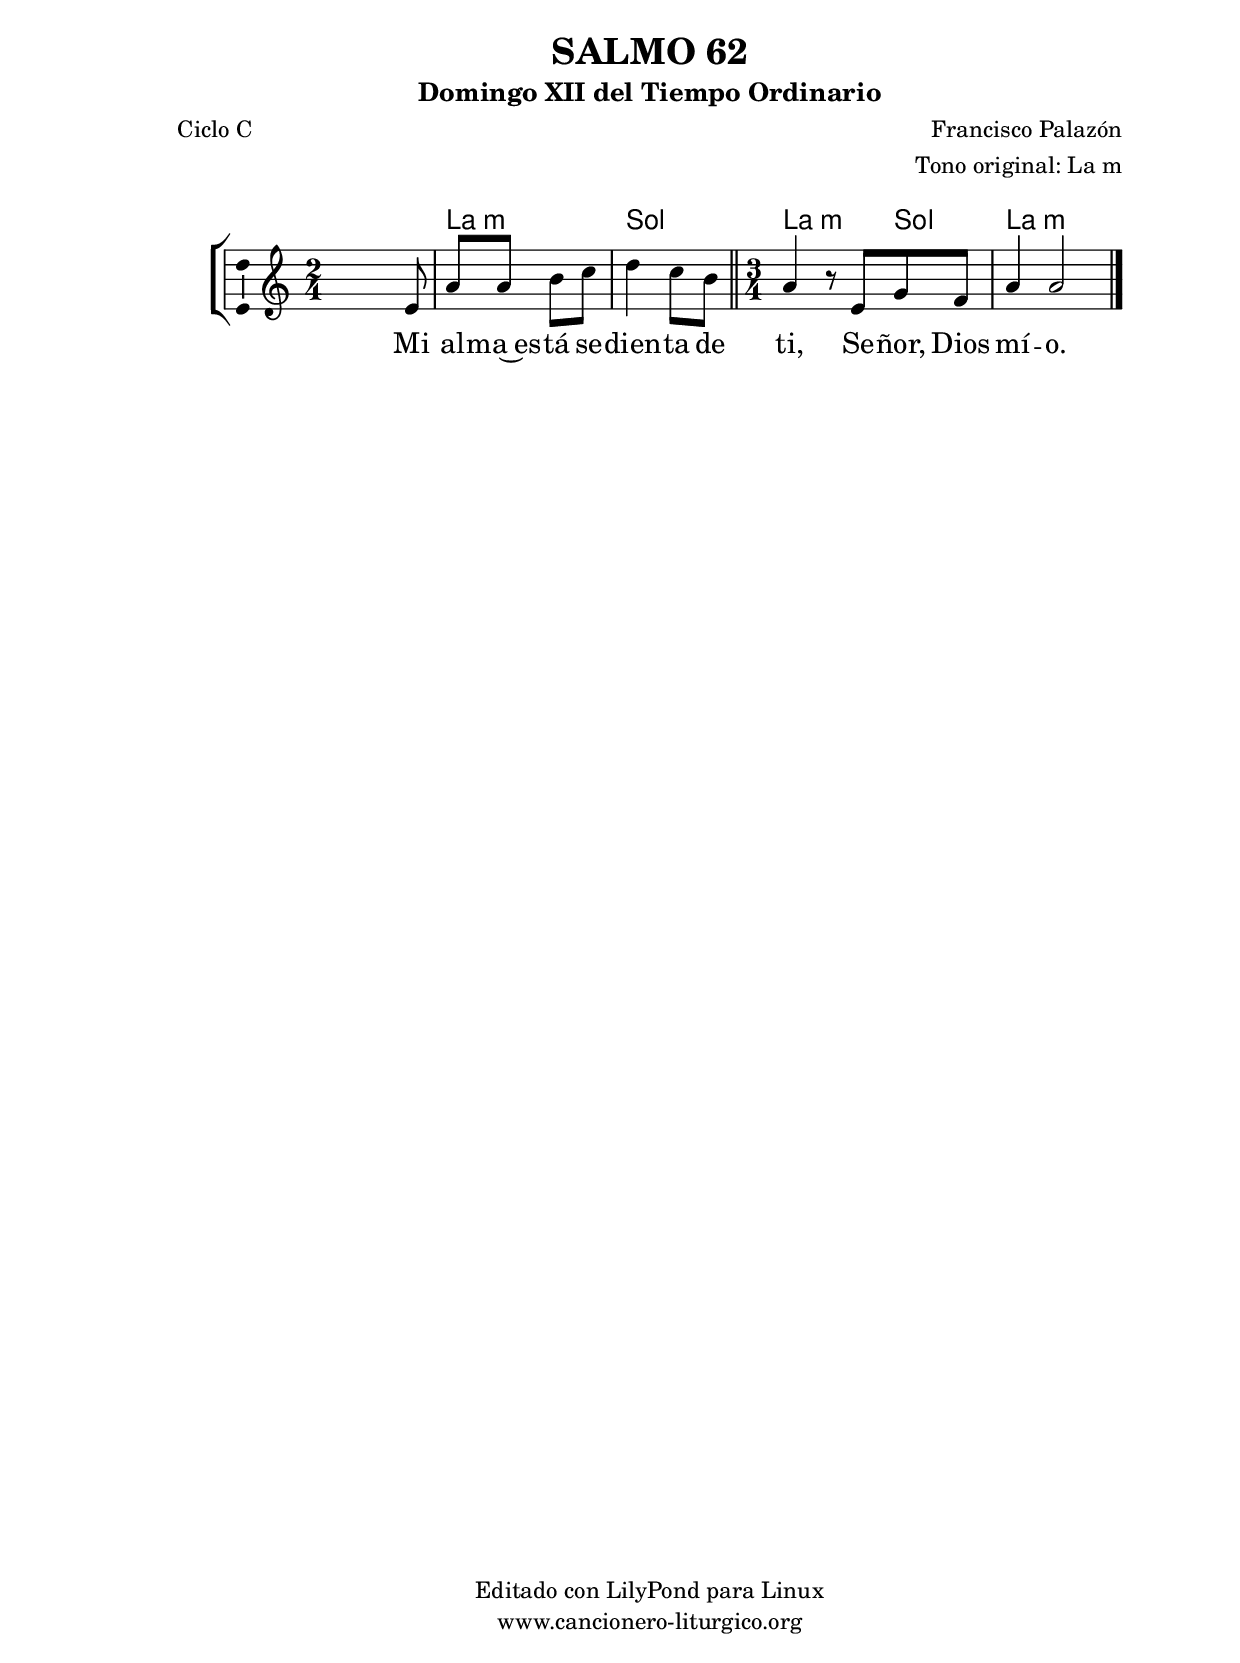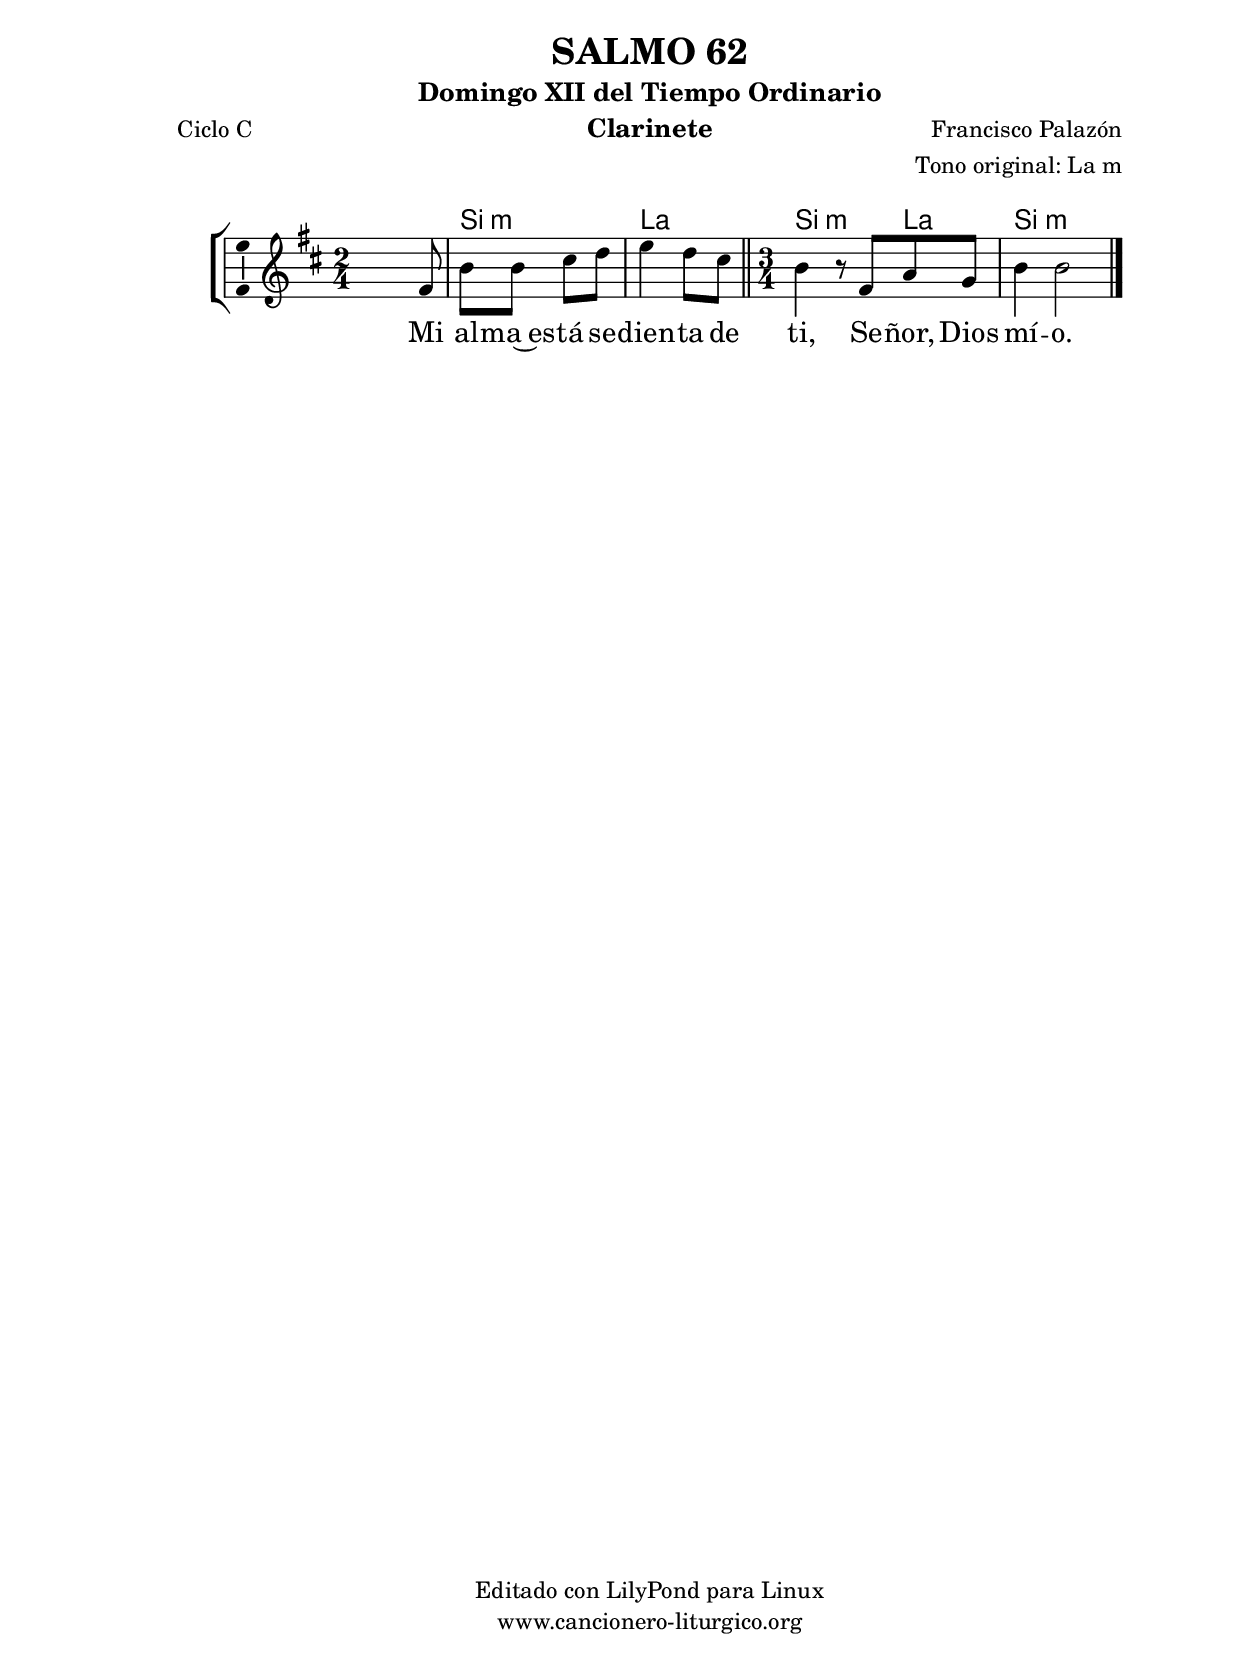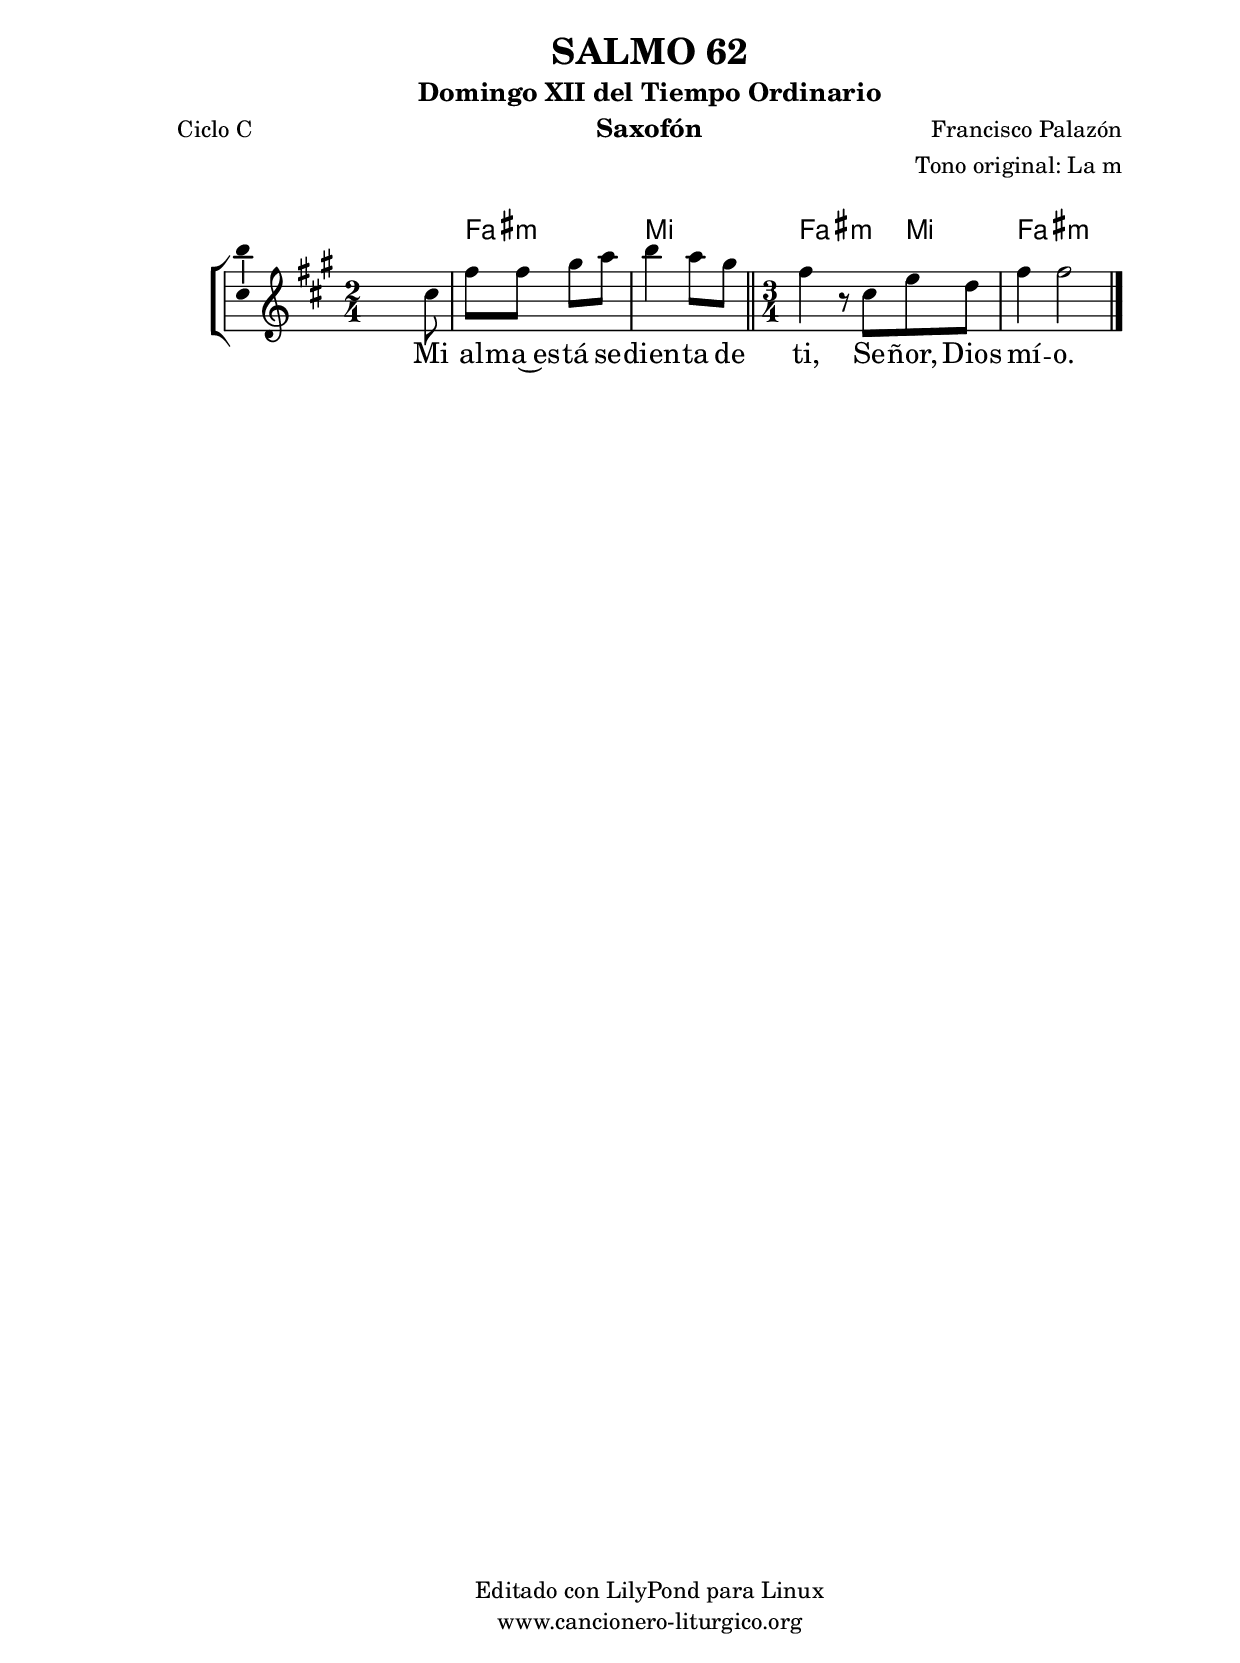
%
%para convertir .midi en .wav:
%timidity filename.midi -Ow -o finename.wav
%
%
%Para convertir de .wav a .mp3:
%lame -h -m j filename.wav
%
%
%para escuchar el midi:
%timidity nombrefichero.midi
%


%versión de lilypond para la que se ha escrito esta partitura:
\version "2.16.0"

	%Tamaño papel
	#(set-default-paper-size "a4")
	%Tamaño partitura
	#(set-global-staff-size 20)
	%No responde al pulsar sobre una nota
	#(ly:set-option 'point-and-click #f)

%parámetros del encabezamiento:
\header {
	title = "SALMO 62"
	subtitle = "Domingo XII del Tiempo Ordinario"
	composer = "Francisco Palazón"
	poet = "Ciclo C"
	meter = ""
	arranger = "Tono original: La m"
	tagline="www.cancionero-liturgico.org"
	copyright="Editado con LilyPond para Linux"
	}

%parámetros asociados al papel:
\paper  {
	oddHeaderMarkup = \markup {\fill-line { \on-the-fly #not-first-page \fromproperty #'header:title \on-the-fly #not-first-page \fromproperty #'header:composer }}
	evenHeaderMarkup = \markup {\fill-line { \fromproperty #'header:composer \fromproperty #'header:title }}
	#(set-paper-size "a4")
	print-page-number = ##f
	first-page-number = 1
	print-first-page-number = ##f
%	head-separation = 3.0 \cm
	top-margin = 2.0 \cm
	bottom-margin = 0.5\cm
%%%	bottom-margin = -1.0\cm
	left-margin = 3.0 \cm
	line-width = 16.0 \cm 
	indent = 8\mm
	interscoreline = 2.\mm
	between-system-space = 15\mm
%	para que las partituras no llenen la hoja:
	ragged-bottom = ##t
%	idem para la última hoja:
	ragged-last-bottom = ##f
%	para que las partituras llenen el ancho del papel:
	ragged-last = ##f
	after-title-space = 2.5 \cm
%page-count=1
%system-count=8

	%Flexible Vertical Spacing
%	markup-markup-spacing =
%	#'((basic-distance . 15) (minimum-distance . 15) (padding . 3))
	markup-system-spacing =
	#'((basic-distance . 15) (minimum-distance . 15) (padding . 3))
	system-system-spacing =
	#'((basic-distance . 15) (minimum-distance . 15) (padding . 3))
	score-system-spacing =
	#'((basic-distance . 15) (minimum-distance . 15) (padding . 5))
%	top-system-spacing = % header
%	#'((basic-distance . 8) (minimum-distance . 0) (padding . 3))
%	top-markup-spacing =
%	#'((basic-distance . 20) (minimum-distance . 20) (padding . 3))
	last-bottom-spacing = % footer
	#'((basic-distance . 5) (minimum-distance . 5) (padding . 3))
%	score-markup-spacing =
%	#'((basic-distance . 16) (minimum-distance . 13) (padding . 3))

	}


%parámetros que afectan a toda la partitura:
global =  {
	%clave de sol (G):
	\clef G
	%armadura:
%%%	\transpose g f
	\key a \minor
	\tempo 4=90
	\set Score.tempoHideNote = ##t
	}


acordes = {
	\italianChords
	\chordmode {
%%%	\transpose g f
{

s2
a2:m g a2:m g4 a2:m

	}
	}
}

melodia = 
%%%	\transpose g f
{
	\relative c'{

\time 2/4
s4 s8 e8
a8 a b c
d4 c8 b

\bar "||"
\time 3/4
a4 r8 e8 g f
a4 a2

	\bar "|."
	}
	}


texto = \lyricmode {
Mi al -- ma~es -- tá se -- dien -- ta de ti,
Se -- ñor, Dios mí -- o.
	}


acordesStaff = \context ChordNames = acordesStaff <<
	\set chordChanges = ##t
	\acordes
	>>


vozStaff = \context Voice = vozStaff
\with {\consists "Ambitus_engraver"}
<<
%	\set Staff.instrumentName = ""
%	\set Staff.shortInstrumentName = ""
%	\set Staff.midiInstrument = #"clarinet"
%	\set Staff.midiInstrument = #"cello"
%	\set Staff.midiInstrument = #"flute"
	\set Staff.midiInstrument = #"electric guitar (jazz)"
%	\set Staff.midiInstrument = #"english horn"
%	\set Staff.midiInstrument = #"violin"
%	\set Staff.midiInstrument = #"glockenspiel"
	\set Staff.midiMinimumVolume = #0.7
	\set Staff.midiMaximumVolume = #0.9
	\global
	\melodia
	>>


textoStaff = \context Lyrics = textoStaff <<
	\lyricsto vozStaff \texto
	>>

\book {
	\score {
		\context ChoirStaff {
			\override StaffGroup.SystemStartBracket #'collapse-height = #1
			\override Score.SystemStartBar #'collapse-height = #1
			<<
			\acordesStaff
			\vozStaff
			\textoStaff
			>>
			}
		\layout {
	    		\context {
				\Lyrics
				\override LyricText #'font-size = #2
				}
	   		 \context {
				\Score
				%fontSize = #3
				\override StaffSymbol #'staff-space = #(magstep +3)
				%\override Beam #'thickness = #0.55
				%\override SpacingSpanner #'spacing-increment = #1.0
				%\override Slur #'height-limit = #1.5
				}
			}
		}
	\score {
		\unfoldRepeats
		\context ChoirStaff {
			<<
			\acordesStaff
			\vozStaff
			>>
			}
		\midi {
	  		\context {
	  			\Score
				tempoWholesPerMinute = #(ly:make-moment 70 4)
				}
			}
		}
	}

%Partitura para clarinete
#(define output-suffix "C")
\book {
	\header{
		instrument = "Clarinete"
		}
	\score {
		\context ChoirStaff {
			\override StaffGroup.SystemStartBracket #'collapse-height = #1
			\override Score.SystemStartBar #'collapse-height = #1
\transpose c d
			<<
			\acordesStaff
			\vozStaff
			\textoStaff
			>>
			}
		\layout {
	    		\context {
				\Lyrics
				\override LyricText #'font-size = #2
				}
	   		 \context {
				\Score
				%fontSize = #3
				\override StaffSymbol #'staff-space = #(magstep +3)
				%\override Beam #'thickness = #0.55
				%\override SpacingSpanner #'spacing-increment = #1.0
				%\override Slur #'height-limit = #1.5
				}
			}
		}
	}

%Partitura para saxofón
#(define output-suffix "S")
\book {
	\header{
		instrument = "Saxofón"
		}
	\score {
		\context ChoirStaff {
			\override StaffGroup.SystemStartBracket #'collapse-height = #1
			\override Score.SystemStartBar #'collapse-height = #1
\transpose c a
			<<
			\acordesStaff
			\vozStaff
			\textoStaff
			>>
			}
		\layout {
	    		\context {
				\Lyrics
				\override LyricText #'font-size = #2
				}
	   		 \context {
				\Score
				%fontSize = #3
				\override StaffSymbol #'staff-space = #(magstep +3)
				%\override Beam #'thickness = #0.55
				%\override SpacingSpanner #'spacing-increment = #1.0
				%\override Slur #'height-limit = #1.5
				}
			}
		}
	}

